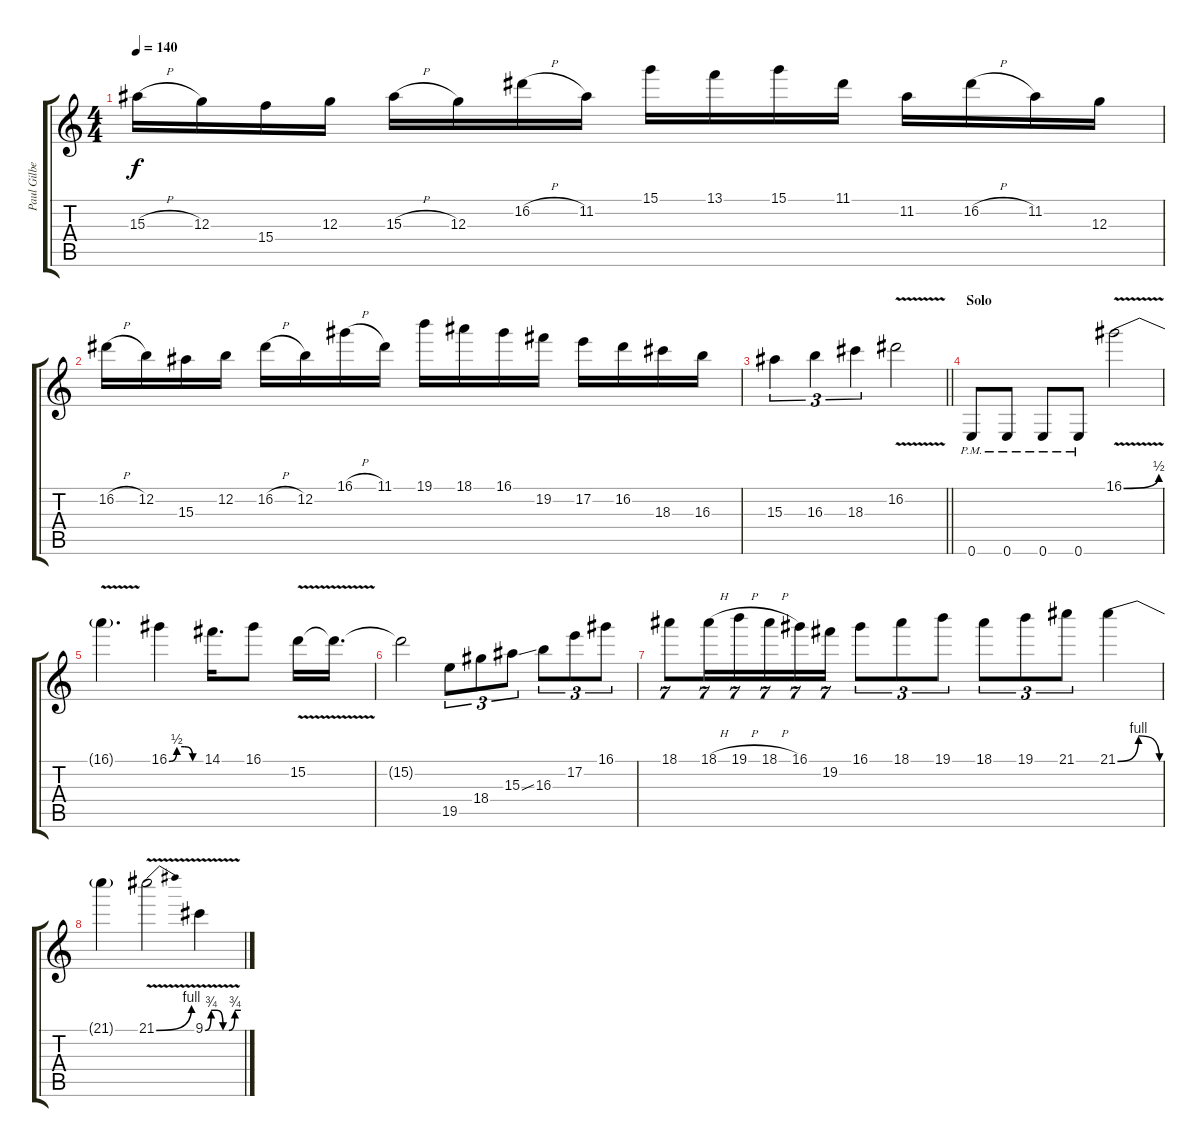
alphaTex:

\track ("Paul Gilbert" "Paul Gilbe") {instrument distortionguitar}
\staff {score tabs}
\tuning (E4 B3 G3 D3 A2 E2) {hide}
\ts (4 4)
\tempo 140
\clef g2
\ks c
15.3{h}.16{dy f} 12.3.16 15.4.16 12.3.16 15.3{h}.16 12.3.16 16.2{h}.16 11.2.16 15.1.16 13.1.16 15.1.16 11.1.16 11.2.16 16.2{h}.16 11.2.16 12.3.16 |
16.2{h}.16 12.2.16 15.3.16 12.2.16 16.2{h}.16 12.2.16 16.1{h}.16 11.1.16 19.1.16 18.1.16 16.1.16 19.2.16 17.2.16 16.2.16 18.3.16 16.3.16 |
\barLineRight lightlight
15.3.4{tu (3 2)} 16.3.4{tu (3 2)} 18.3.4{tu (3 2)} 16.2{v}.2 |
\section ("" "Solo")
0.6{pm}.8{instrument distortionguitar} 0.6{pm}.8 0.6{pm}.8 0.6{pm}.8 16.1{be (bend 0 0 60 2) v}.2{instrument distortionguitar} |
16.1{t}.4{d} 16.1{be (custom 0 0 15 2 30 2 45 0 60 0)}.4 14.1.16{d} 16.1.8 15.2{v}.16 15.2{t}.16{d} |
15.2{t}.2 19.5.8{tu (3 2)} 18.4.8{tu (3 2)} 15.3{ss}.8{tu (3 2)} 16.3.8{tu (3 2)} 17.2.8{tu (3 2)} 16.1.8{tu (3 2)} |
18.1.8{tu (7 4)} 18.1{h}.16{tu (7 4)} 19.1{h}.16{tu (7 4)} 18.1{h}.16{tu (7 4)} 16.1.16{tu (7 4)} 19.2.16{tu (7 4)} 16.1.8{tu (3 2)} 18.1.8{tu (3 2)} 19.1.8{tu (3 2)} 18.1.8{tu (3 2)} 19.1.8{tu (3 2)} 21.1.8{tu (3 2)} 21.1{be (bendrelease 0 0 15 4 30 4 60 0)}.4 |
21.1{t}.4 21.1{be (bend 0 0 60 4) v}.2 9.1{be (custom 0 0 10 3 20 3 30 0 40 0 50 3 60 3) v}.4{instrument distortionguitar}
